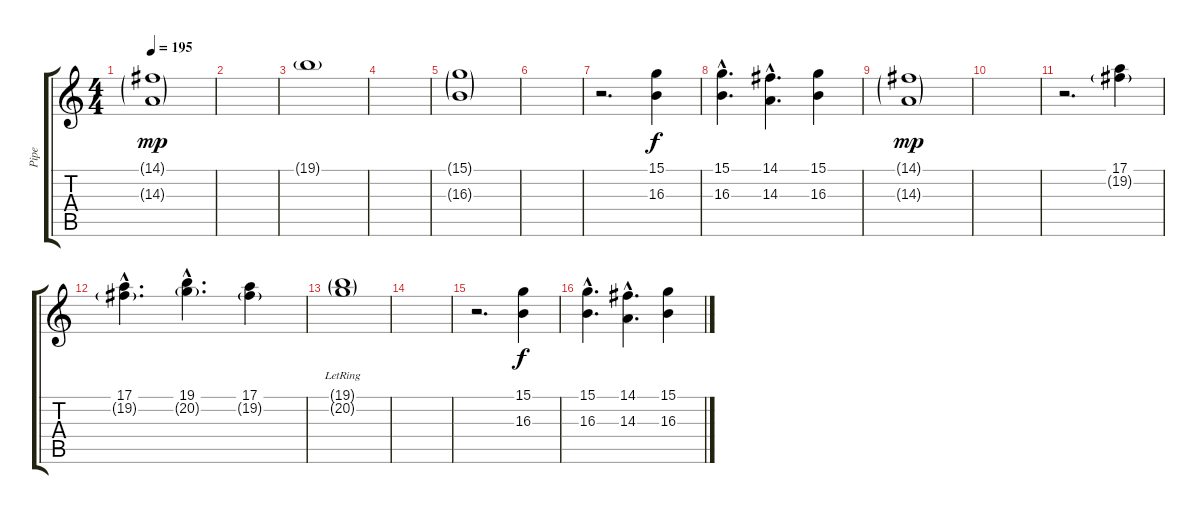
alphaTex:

\track ("Pipe" "Pipe") {instrument recorder}
\staff {score tabs}
\tuning (E4 B3 G3 D3 A2 E2) {hide}
\ts (4 4)
\tempo 195
\clef g2
\ks c
(14.1{g} 14.3{g}).1{dy mp} |
|
19.1{g}.1 |
|
(15.1{g} 16.3{g}).1 |
|
r.2{d} (15.1 16.3).4{dy f} |
(15.1{hac} 16.3{hac}).4{d} (14.1{hac} 14.3{hac}).4{d} (15.1 16.3).4 |
(14.1{g} 14.3{g}).1{dy mp} |
|
r.2{d} (17.1 19.2{g}).4 |
(17.1{hac} 19.2{g hac}).4{d} (19.1{hac} 20.2{g hac}).4{d} (17.1 19.2{g}).4 |
(19.1{g lr} 20.2{g}).1 |
|
r.2{d} (15.1 16.3).4{dy f} |
(15.1{hac} 16.3{hac}).4{d} (14.1{hac} 14.3{hac}).4{d} (15.1 16.3).4
